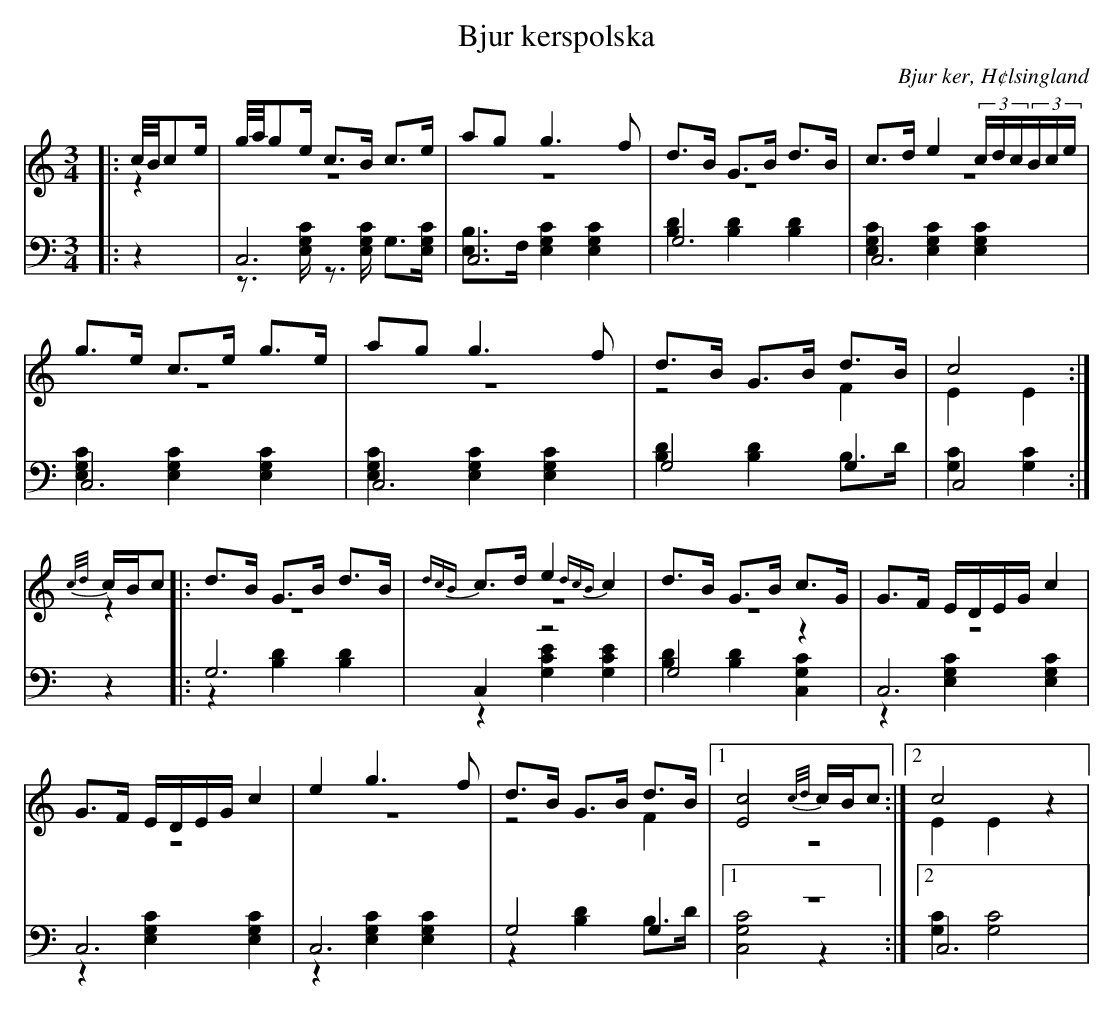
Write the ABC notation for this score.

X:1
T: Bjur kerspolska
O: Bjur ker, H¢lsingland
M: 3/4
L: 1/8
K: C
V:1
V:2 merge
V:3
V:4 merge
V:1
|:c//B//ce/|g//a//ge/ c>B c>e|ag g3 f|d>B G>B d>B|c>d e2 (3c/d/c/(3B/c/e/|
g>e c>e g>e|ag g3 f|d>B G>B d>B|c4:|
{c/d/}c/B/c |:d>B G>B d>B|{dcB}c>d e2 {dcB}c2|d>B G>B c>G|G>F E/D/E/G/ c2|
G>F E/D/E/G/ c2|e2 g3 f|d>B G>B d>B|1 [E4c4] {c/d/}c/B/c:|2 c4 z2|
V:2
|:z2|z6|z6|z6|z6|
z6|z6|z4 F2|E2 E2:|
z2|:z6|z6|z6|z6|
 z6|z6|z4 F2|1 z6:|2 E2 E2 z2|
V:3 clef=bass
|:z2|C,6|C,6|G,6|C,6|
C,6|C,6|G,4 G,2|C,4:|
z2|:G,6|C,2 z4|G,4 z2|C,6|
 C,6|C,6|G,4 G,2|1 z6:|2 C,6|
V:4 clef=bass
|:z2|z>[E,G,C] z>[E,G,C] G,>[E,G,C]|[E,B,]>F, [E,2G,2C2] [E,2G,2C2]|[B,2D2] [B,2D2] [B,2D2]|[E,2G,2C2] [E,2G,2C2] [E,2G,2C2]|
[E,2G,2C2] [E,2G,2C2] [E,2G,2C2]|[E,2G,2C2] [E,2G,2C2] [E,2G,2C2]|[B,2D2] [B,2D2] B,>D|[G,2C2][G,2C2]:|
z2|:z2 [B,2D2] [B,2D2]|z2 [G,2C2E2] [G,2C2E2]|[B,2D2][B,2D2] [C,2G,2C2]|z2 [E,2G,2C2] [E,2G,2C2]|
z2 [E,2G,2C2] [E,2G,2C2]|z2 [E,2G,2C2] [E,2G,2C2]|z2 [B,2D2] B,>D|1 [C,4G,4C4] z2:|2 [G,2C2] [G,4C4]|
